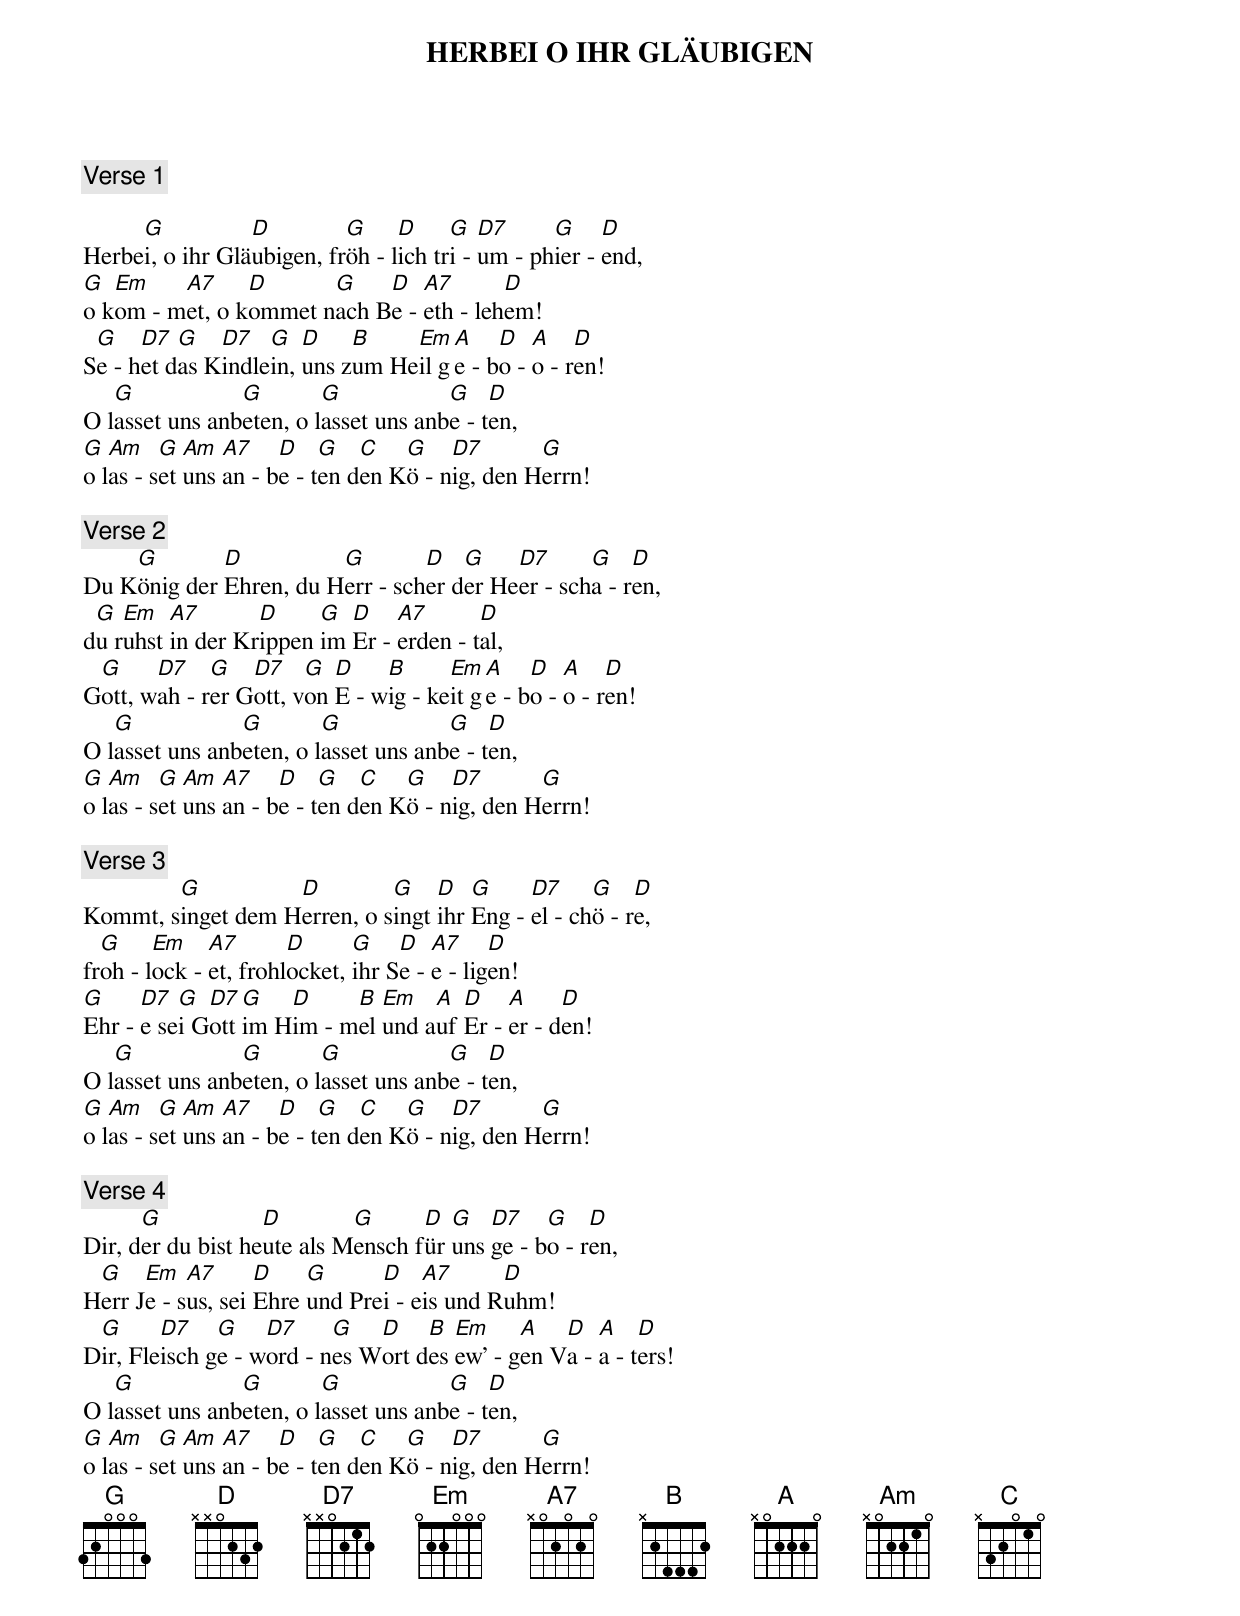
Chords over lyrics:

HERBEI O IHR GLÄUBIGEN


[Verse 1]

     G           D         G     D     G   D7     G     D
Herbei, o ihr Gläubigen, fröh - lich tri - um - phier - end,
G  Em    A7     D      G    D   A7       D
o kom - met, o kommet nach Be - eth - lehem!
 G    D7  G   D7   G   D    B    Em  A    D   A    D
Se - het das Kindlein, uns zum Heil ge - bo - o - ren!
   G            G        G            G    D
O lasset uns anbeten, o lasset uns anbe - ten,
G  Am    G  Am  A7    D    G   C   G    D7       G
o las - set uns an - be - ten den Kö - nig, den Herrn!

[Verse 2]
    G        D          G        D   G    D7      G    D
Du König der Ehren, du Herr - scher der Heer - scha - ren,
 G  Em   A7       D     G  D    A7       D
du ruhst in der Krippen im Er - erden - tal,
 G     D7    G   D7    G  D    B      Em  A    D   A    D
Gott, wah - rer Gott, von E - wig - keit ge - bo - o - ren!
   G            G        G            G    D
O lasset uns anbeten, o lasset uns anbe - ten,
G  Am    G  Am  A7    D    G   C   G    D7       G
o las - set uns an - be - ten den Kö - nig, den Herrn!

[Verse 3]
        G          D         G    D   G     D7     G    D
Kommt, singet dem Herren, o singt ihr Eng - el - chö - re,
  G     Em    A7       D      G    D   A7     D
froh - lock - et, frohlocket, ihr Se - e - ligen!
G     D7  G  D7  G   D     B  Em   A  D    A     D
Ehr - e sei Gott im Him - mel und auf Er - er - den!
   G            G        G            G    D
O lasset uns anbeten, o lasset uns anbe - ten,
G  Am    G  Am  A7    D    G   C   G    D7       G
o las - set uns an - be - ten den Kö - nig, den Herrn!

[Verse 4]
      G            D        G      D  G   D7    G    D
Dir, der du bist heute als Mensch für uns ge - bo - ren,
 G    Em   A7      D    G      D    A7      D
Herr Je - sus, sei Ehre und Prei - eis und Ruhm!
 G      D7    G    D7     G   D    B  Em     A   D   A    D
Dir, Fleisch ge - word - nes Wort des ew’ - gen Va - a - ters!
   G            G        G            G    D
O lasset uns anbeten, o lasset uns anbe - ten,
G  Am    G  Am  A7    D    G   C   G    D7       G
o las - set uns an - be - ten den Kö - nig, den Herrn!
